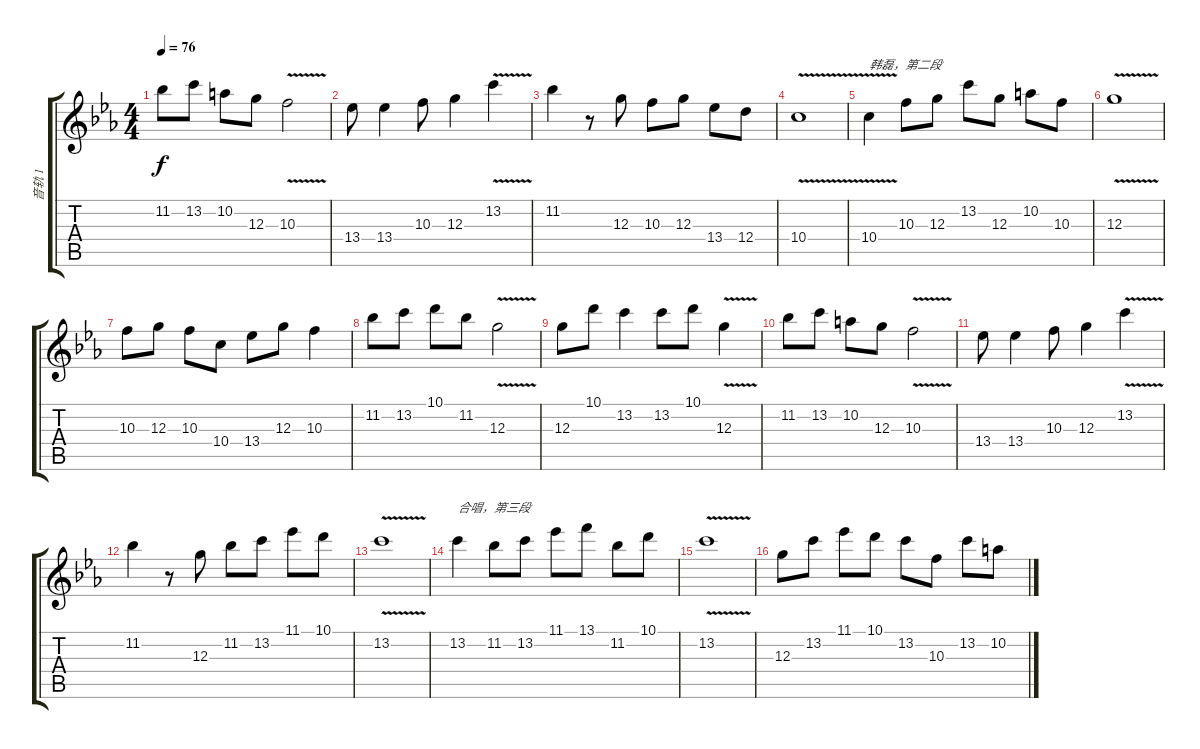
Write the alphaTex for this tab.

\track ("音轨 1" "音轨 1") {instrument overdrivenguitar}
\staff {score tabs}
\tuning (E4 B3 G3 D3 A2 E2) {hide}
\ts (4 4)
\tempo 76
\clef g2
\ks eb
11.2.8{dy f} 13.2.8 10.2.8 12.3.8 10.3{v}.2 |
13.4.8 13.4.4 10.3.8 12.3.4 13.2{v}.4 |
11.2.4 r.8 12.3.8 10.3.8 12.3.8 13.4.8 12.4.8 |
10.4{v}.1 |
10.4{v}.4{txt "韩磊，第二段" instrument fiddle} 10.3.8 12.3.8 13.2.8 12.3.8 10.2.8 10.3.8 |
12.3{v}.1 |
10.3.8 12.3.8 10.3.8 10.4.8 13.4.8 12.3.8 10.3.4 |
11.2.8 13.2.8 10.1.8 11.2.8 12.3{v}.2 |
12.3.8 10.1.8 13.2.4 13.2.8 10.1.8 12.3{v}.4 |
11.2.8 13.2.8 10.2.8 12.3.8 10.3{v}.2 |
13.4.8 13.4.4 10.3.8 12.3.4 13.2{v}.4 |
11.2.4 r.8 12.3.8 11.2.8 13.2.8 11.1.8 10.1.8 |
13.2{v}.1 |
13.2.4{txt "合唱，第三段" instrument distortionguitar} 11.2.8 13.2.8 11.1.8 13.1.8 11.2.8 10.1.8 |
13.2{v}.1 |
12.3.8 13.2.8 11.1.8 10.1.8 13.2.8 10.3.8 13.2.8 10.2.8
